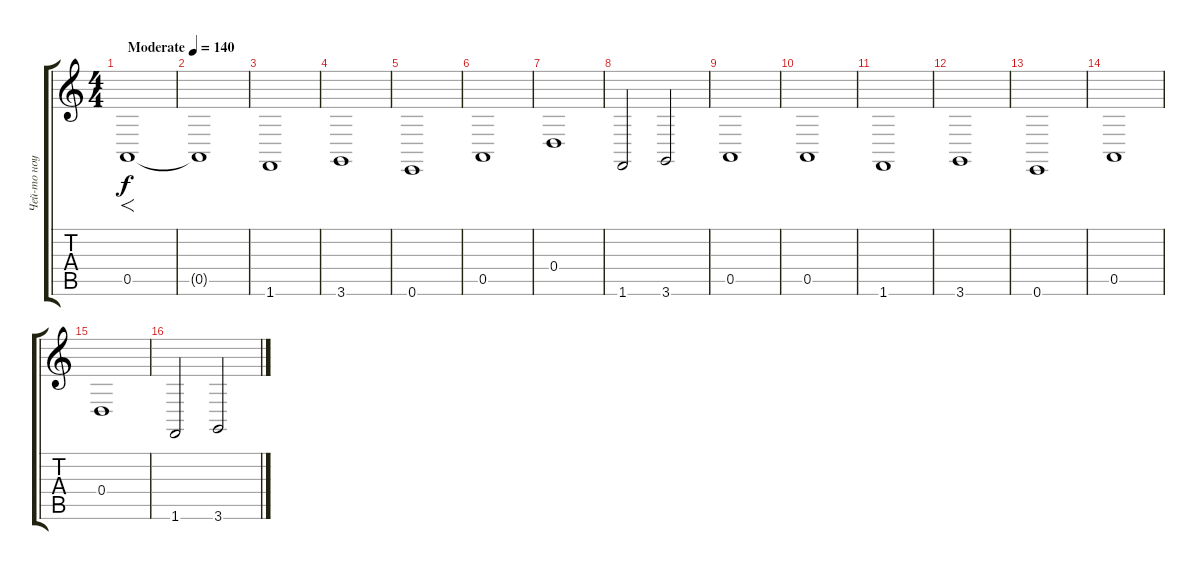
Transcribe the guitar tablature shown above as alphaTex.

\track ("Чей-то ноут-бук" "Чей-то ноу") {instrument pad2warm}
\staff {score tabs}
\tuning (E4 B3 G3 D3 A2 E2) {hide}
\ts (4 4)
\tempo (140 "Moderate")
\clef g2
\ks c
0.5.1{f dy f instrument pad2warm} |
0.5{t}.1 |
1.6.1 |
3.6.1 |
0.6.1 |
0.5.1 |
0.4.1 |
1.6.2 3.6.2 |
0.5.1 |
0.5.1 |
1.6.1 |
3.6.1 |
0.6.1 |
0.5.1 |
0.4.1 |
1.6.2 3.6.2
